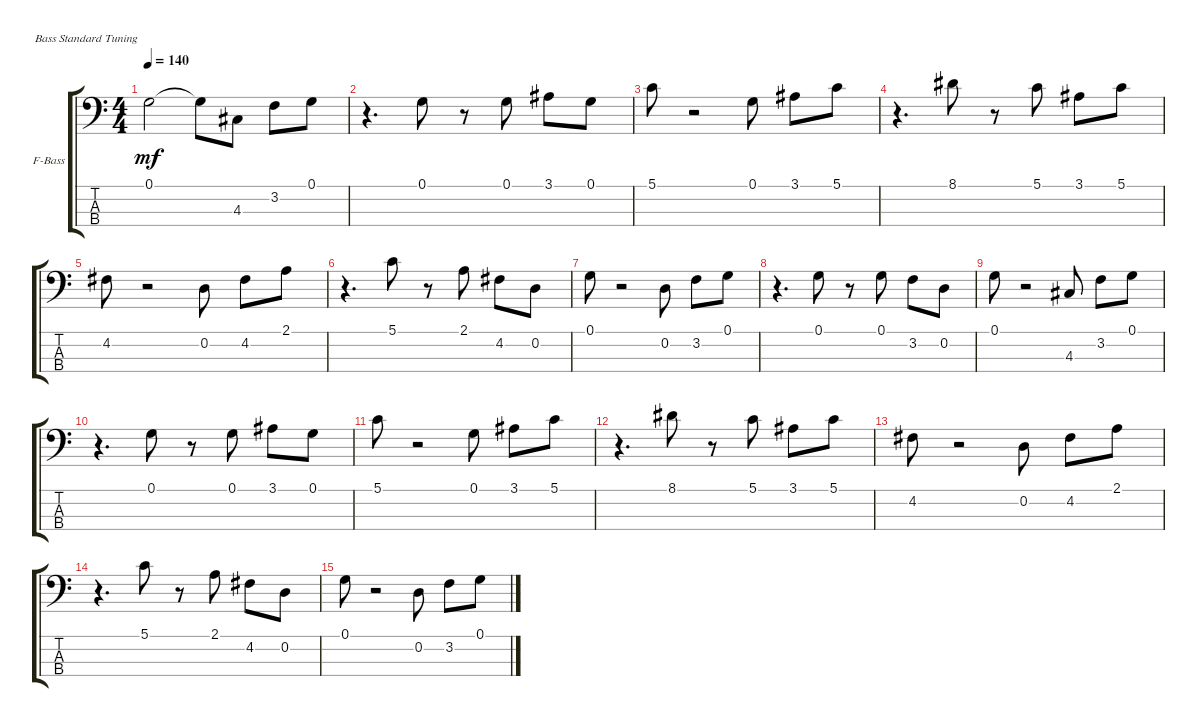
\bracketExtendMode groupsimilarinstruments
\firstSystemTrackNameOrientation horizontal
\otherSystemsTrackNameOrientation horizontal
\track ("" "F-Bass") {instrument acousticbass}
\staff {score tabs}
\tuning (G2 D2 A1 E1)
\ts (4 4)
\tempo 140
\clef f4
\ks c
0.1.2{dy mf} 0.1{t}.8 4.3.8 3.2.8 0.1.8 |
r.4{d} 0.1.8 r.8 0.1.8 3.1.8 0.1.8 |
5.1.8 r.2 0.1.8 3.1.8 5.1.8 |
r.4{d} 8.1.8 r.8 5.1.8 3.1.8 5.1.8 |
4.2.8 r.2 0.2.8 4.2.8 2.1.8 |
r.4{d} 5.1.8 r.8 2.1.8 4.2.8 0.2.8 |
0.1.8 r.2 0.2.8 3.2.8 0.1.8 |
r.4{d} 0.1.8 r.8 0.1.8 3.2.8 0.2.8 |
0.1.8 r.2 4.3.8 3.2.8 0.1.8 |
r.4{d} 0.1.8 r.8 0.1.8 3.1.8 0.1.8 |
5.1.8 r.2 0.1.8 3.1.8 5.1.8 |
r.4{d} 8.1.8 r.8 5.1.8 3.1.8 5.1.8 |
4.2.8 r.2 0.2.8 4.2.8 2.1.8 |
r.4{d} 5.1.8 r.8 2.1.8 4.2.8 0.2.8 |
0.1.8 r.2 0.2.8 3.2.8 0.1.8
